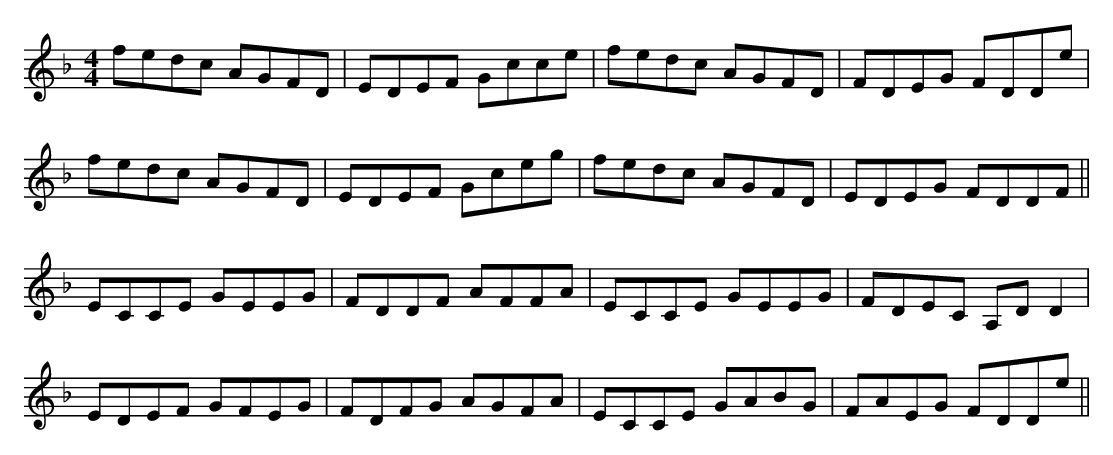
X:1
M:4/4
K:Dmin
fedc AGFD | EDEF Gcce | fedc AGFD | FDEG FDDe |
fedc AGFD | EDEF Gceg | fedc AGFD | EDEG FDDF ||
ECCE GEEG | FDDF AFFA | ECCE GEEG | FDEC A,DD2 |
EDEF GFEG | FDFG AGFA | ECCE GABG | FAEG FDDe ||
